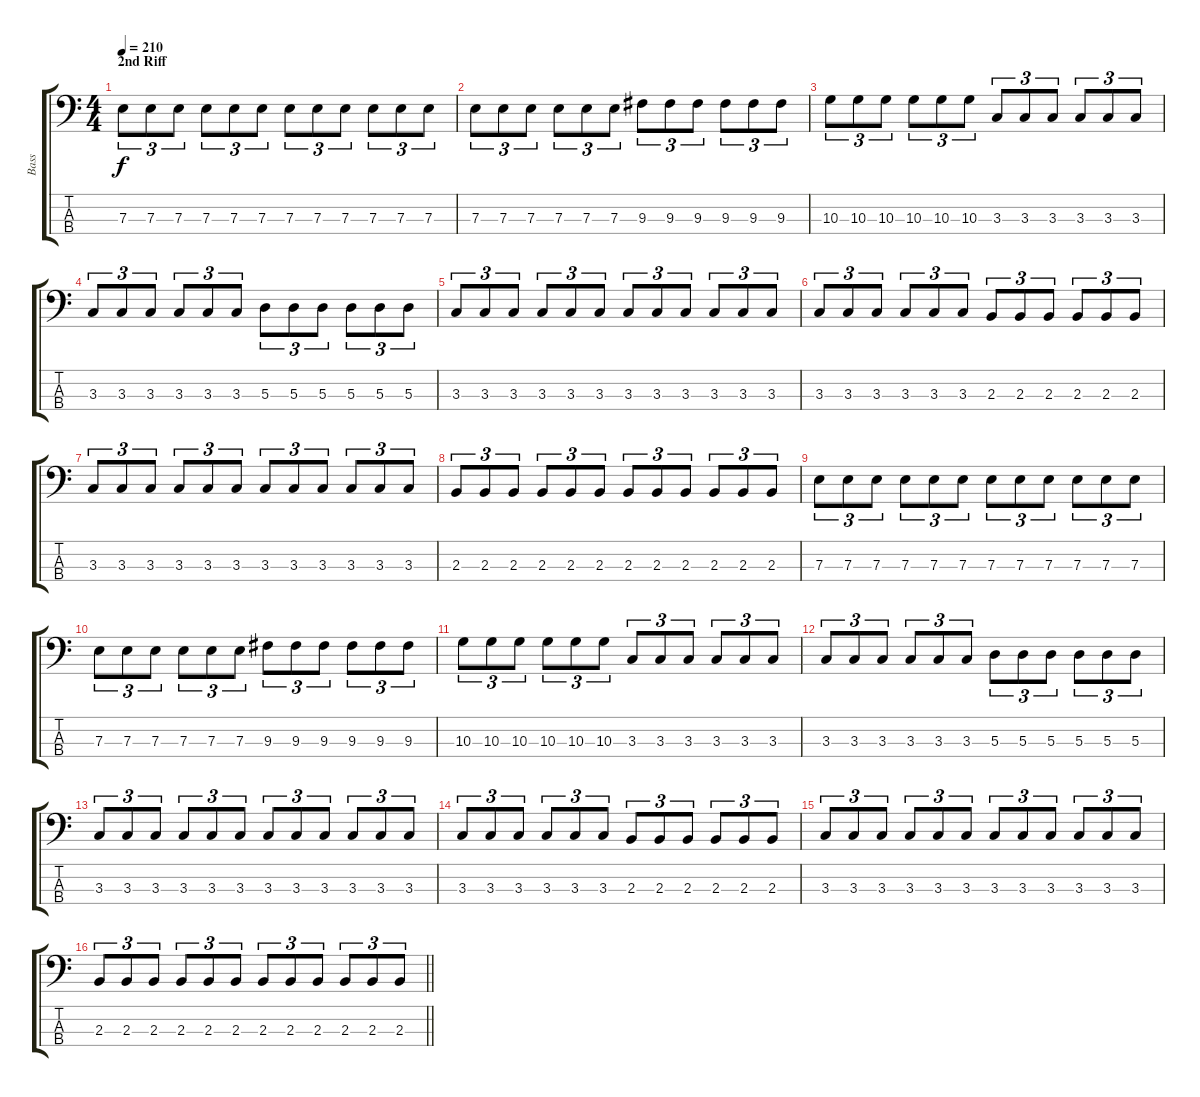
\track ("Bass" "Bass") {instrument electricbasspick}
\staff {score tabs}
\tuning (G2 D2 A1 E1) {hide}
\ts (4 4)
\section ("" "2nd Riff")
\tempo 210
\clef f4
\ks c
7.3.8{tu (3 2) dy f} 7.3.8{tu (3 2)} 7.3.8{tu (3 2)} 7.3.8{tu (3 2)} 7.3.8{tu (3 2)} 7.3.8{tu (3 2)} 7.3.8{tu (3 2)} 7.3.8{tu (3 2)} 7.3.8{tu (3 2)} 7.3.8{tu (3 2)} 7.3.8{tu (3 2)} 7.3.8{tu (3 2)} |
7.3.8{tu (3 2)} 7.3.8{tu (3 2)} 7.3.8{tu (3 2)} 7.3.8{tu (3 2)} 7.3.8{tu (3 2)} 7.3.8{tu (3 2)} 9.3.8{tu (3 2)} 9.3.8{tu (3 2)} 9.3.8{tu (3 2)} 9.3.8{tu (3 2)} 9.3.8{tu (3 2)} 9.3.8{tu (3 2)} |
10.3.8{tu (3 2)} 10.3.8{tu (3 2)} 10.3.8{tu (3 2)} 10.3.8{tu (3 2)} 10.3.8{tu (3 2)} 10.3.8{tu (3 2)} 3.3.8{tu (3 2)} 3.3.8{tu (3 2)} 3.3.8{tu (3 2)} 3.3.8{tu (3 2)} 3.3.8{tu (3 2)} 3.3.8{tu (3 2)} |
3.3.8{tu (3 2)} 3.3.8{tu (3 2)} 3.3.8{tu (3 2)} 3.3.8{tu (3 2)} 3.3.8{tu (3 2)} 3.3.8{tu (3 2)} 5.3.8{tu (3 2)} 5.3.8{tu (3 2)} 5.3.8{tu (3 2)} 5.3.8{tu (3 2)} 5.3.8{tu (3 2)} 5.3.8{tu (3 2)} |
3.3.8{tu (3 2)} 3.3.8{tu (3 2)} 3.3.8{tu (3 2)} 3.3.8{tu (3 2)} 3.3.8{tu (3 2)} 3.3.8{tu (3 2)} 3.3.8{tu (3 2)} 3.3.8{tu (3 2)} 3.3.8{tu (3 2)} 3.3.8{tu (3 2)} 3.3.8{tu (3 2)} 3.3.8{tu (3 2)} |
3.3.8{tu (3 2)} 3.3.8{tu (3 2)} 3.3.8{tu (3 2)} 3.3.8{tu (3 2)} 3.3.8{tu (3 2)} 3.3.8{tu (3 2)} 2.3.8{tu (3 2)} 2.3.8{tu (3 2)} 2.3.8{tu (3 2)} 2.3.8{tu (3 2)} 2.3.8{tu (3 2)} 2.3.8{tu (3 2)} |
3.3.8{tu (3 2)} 3.3.8{tu (3 2)} 3.3.8{tu (3 2)} 3.3.8{tu (3 2)} 3.3.8{tu (3 2)} 3.3.8{tu (3 2)} 3.3.8{tu (3 2)} 3.3.8{tu (3 2)} 3.3.8{tu (3 2)} 3.3.8{tu (3 2)} 3.3.8{tu (3 2)} 3.3.8{tu (3 2)} |
2.3.8{tu (3 2)} 2.3.8{tu (3 2)} 2.3.8{tu (3 2)} 2.3.8{tu (3 2)} 2.3.8{tu (3 2)} 2.3.8{tu (3 2)} 2.3.8{tu (3 2)} 2.3.8{tu (3 2)} 2.3.8{tu (3 2)} 2.3.8{tu (3 2)} 2.3.8{tu (3 2)} 2.3.8{tu (3 2)} |
7.3.8{tu (3 2)} 7.3.8{tu (3 2)} 7.3.8{tu (3 2)} 7.3.8{tu (3 2)} 7.3.8{tu (3 2)} 7.3.8{tu (3 2)} 7.3.8{tu (3 2)} 7.3.8{tu (3 2)} 7.3.8{tu (3 2)} 7.3.8{tu (3 2)} 7.3.8{tu (3 2)} 7.3.8{tu (3 2)} |
7.3.8{tu (3 2)} 7.3.8{tu (3 2)} 7.3.8{tu (3 2)} 7.3.8{tu (3 2)} 7.3.8{tu (3 2)} 7.3.8{tu (3 2)} 9.3.8{tu (3 2)} 9.3.8{tu (3 2)} 9.3.8{tu (3 2)} 9.3.8{tu (3 2)} 9.3.8{tu (3 2)} 9.3.8{tu (3 2)} |
10.3.8{tu (3 2)} 10.3.8{tu (3 2)} 10.3.8{tu (3 2)} 10.3.8{tu (3 2)} 10.3.8{tu (3 2)} 10.3.8{tu (3 2)} 3.3.8{tu (3 2)} 3.3.8{tu (3 2)} 3.3.8{tu (3 2)} 3.3.8{tu (3 2)} 3.3.8{tu (3 2)} 3.3.8{tu (3 2)} |
3.3.8{tu (3 2)} 3.3.8{tu (3 2)} 3.3.8{tu (3 2)} 3.3.8{tu (3 2)} 3.3.8{tu (3 2)} 3.3.8{tu (3 2)} 5.3.8{tu (3 2)} 5.3.8{tu (3 2)} 5.3.8{tu (3 2)} 5.3.8{tu (3 2)} 5.3.8{tu (3 2)} 5.3.8{tu (3 2)} |
3.3.8{tu (3 2)} 3.3.8{tu (3 2)} 3.3.8{tu (3 2)} 3.3.8{tu (3 2)} 3.3.8{tu (3 2)} 3.3.8{tu (3 2)} 3.3.8{tu (3 2)} 3.3.8{tu (3 2)} 3.3.8{tu (3 2)} 3.3.8{tu (3 2)} 3.3.8{tu (3 2)} 3.3.8{tu (3 2)} |
3.3.8{tu (3 2)} 3.3.8{tu (3 2)} 3.3.8{tu (3 2)} 3.3.8{tu (3 2)} 3.3.8{tu (3 2)} 3.3.8{tu (3 2)} 2.3.8{tu (3 2)} 2.3.8{tu (3 2)} 2.3.8{tu (3 2)} 2.3.8{tu (3 2)} 2.3.8{tu (3 2)} 2.3.8{tu (3 2)} |
3.3.8{tu (3 2)} 3.3.8{tu (3 2)} 3.3.8{tu (3 2)} 3.3.8{tu (3 2)} 3.3.8{tu (3 2)} 3.3.8{tu (3 2)} 3.3.8{tu (3 2)} 3.3.8{tu (3 2)} 3.3.8{tu (3 2)} 3.3.8{tu (3 2)} 3.3.8{tu (3 2)} 3.3.8{tu (3 2)} |
\barLineRight lightlight
2.3.8{tu (3 2)} 2.3.8{tu (3 2)} 2.3.8{tu (3 2)} 2.3.8{tu (3 2)} 2.3.8{tu (3 2)} 2.3.8{tu (3 2)} 2.3.8{tu (3 2)} 2.3.8{tu (3 2)} 2.3.8{tu (3 2)} 2.3.8{tu (3 2)} 2.3.8{tu (3 2)} 2.3.8{tu (3 2)}
